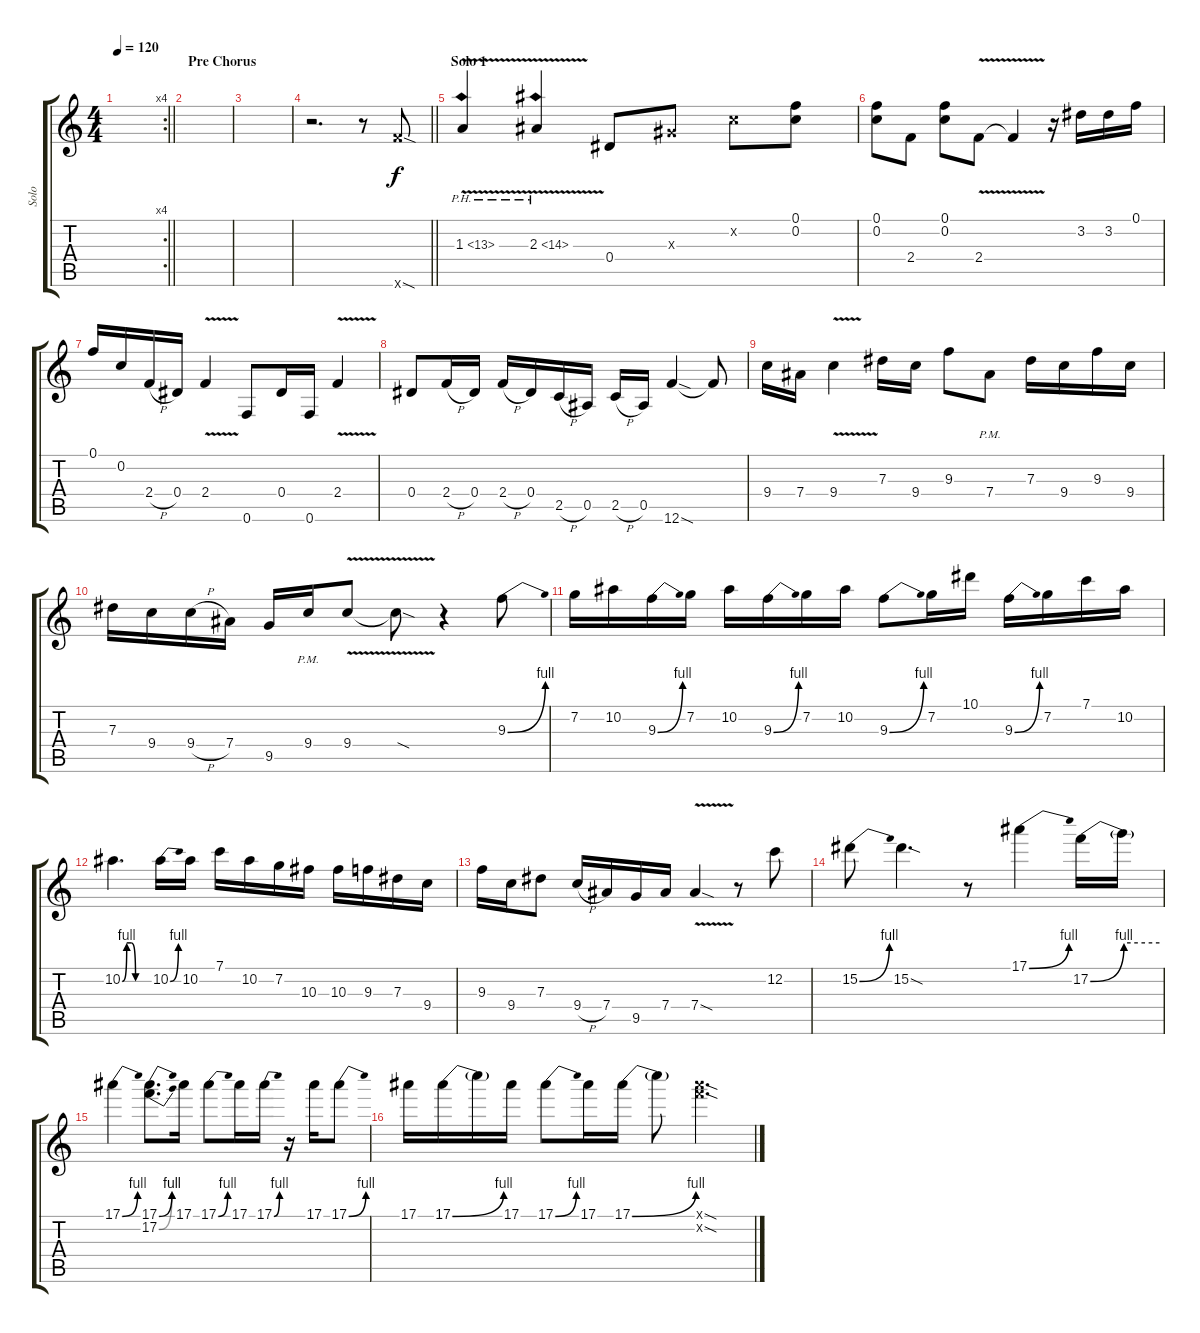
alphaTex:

\track ("Solo" "Solo") {instrument overdrivenguitar}
\staff {score tabs}
\tuning (F4 C4 Ab3 Eb3 Bb2 F2) {hide}
\rc 4
\ts (4 4)
\tempo 120
\clef g2
\barLineRight lightlight
\ks c
|
\section ("" "Pre Chorus")
|
|
\barLineRight lightlight
r.2{d} r.8 12.6{sod x}.8 |
\section ("" "Solo 1")
1.3{ph 12 v}.4 2.3{ph 12 v}.4 0.4.8 0.3{x}.8 0.2{x}.8 (0.1 0.2).8 |
(0.1 0.2).8 2.4.8 (0.1 0.2).8 2.4{v}.8 2.4{t}.4 r.16 3.2.16 3.2.16 0.1.16 |
0.1.16 0.2.16 2.4{h}.16 0.4.16 2.4{v}.4 0.6.8 0.4.16 0.6.16 2.4{v}.4 |
0.4.8 2.4{h}.16 0.4.16 2.4{h}.16 0.4.16 2.5{h}.16 0.5.16 2.5{h}.16 0.5.16 12.6{sod}.4 12.6{t}.8 |
9.4.16 7.4.16 9.4{v}.4 7.3.16 9.4.16 9.3.8 7.4{pm}.8 7.3.16 9.4.16 9.3.16 9.4.16 |
7.3.16 9.4.16 9.4{h}.16 7.4.16 9.5.16 9.4{pm}.16 9.4{v}.8 9.4{sod t}.8 r.4 9.3{be (bend 0 0 60 4)}.8 |
7.2.16 10.2.16 9.3{be (bend 0 0 60 4)}.16 7.2.16 10.2.16 9.3{be (bend 0 0 60 4)}.16 7.2.16 10.2.16 9.3{be (bend 0 0 60 4)}.8 7.2.16 10.1.16 9.3{be (bend 0 0 60 4)}.16 7.2.16 7.1.16 10.2.16 |
10.2{be (custom 0 0 10 4 20 4 30 0 60 0)}.4{d} 10.2{be (bend 0 0 60 4)}.16 10.2.16 7.1.16 10.2.16 7.2.16 10.3.16 10.3.16 9.3.16 7.3.16 9.4.16 |
9.3.16 9.4.16 7.3.8 9.4{h}.16 7.4.16 9.5.16 7.4.16 7.4{v sod}.4 r.8 12.2.8 |
15.2{be (bend 0 0 60 4)}.8 15.2{sod}.4{d} r.8 17.1{be (bend 0 0 60 4)}.4 17.2{be (bend 0 0 60 4)}.16 17.2{be (hold 0 4 60 4) t}.16 |
17.1{be (bend 0 0 60 4)}.4 (17.1{be (bend 0 0 60 4)} 17.2{be (bend 0 0 60 4)}).8{d} 17.1.16 17.1{be (bend 0 0 60 4)}.8 17.1.16 17.1{be (bend 0 0 60 4)}.16 r.16 17.1.16 17.1{be (bend 0 0 60 4)}.8 |
17.1.16 17.1{be (bend 0 0 60 4)}.16 17.1{t}.16 17.1.16 17.1{be (bend 0 0 60 4)}.8 17.1.16 17.1{be (bend 0 0 60 4)}.16 17.1{t}.8 (17.1{sod x} 17.2{sod x}).4{d}
